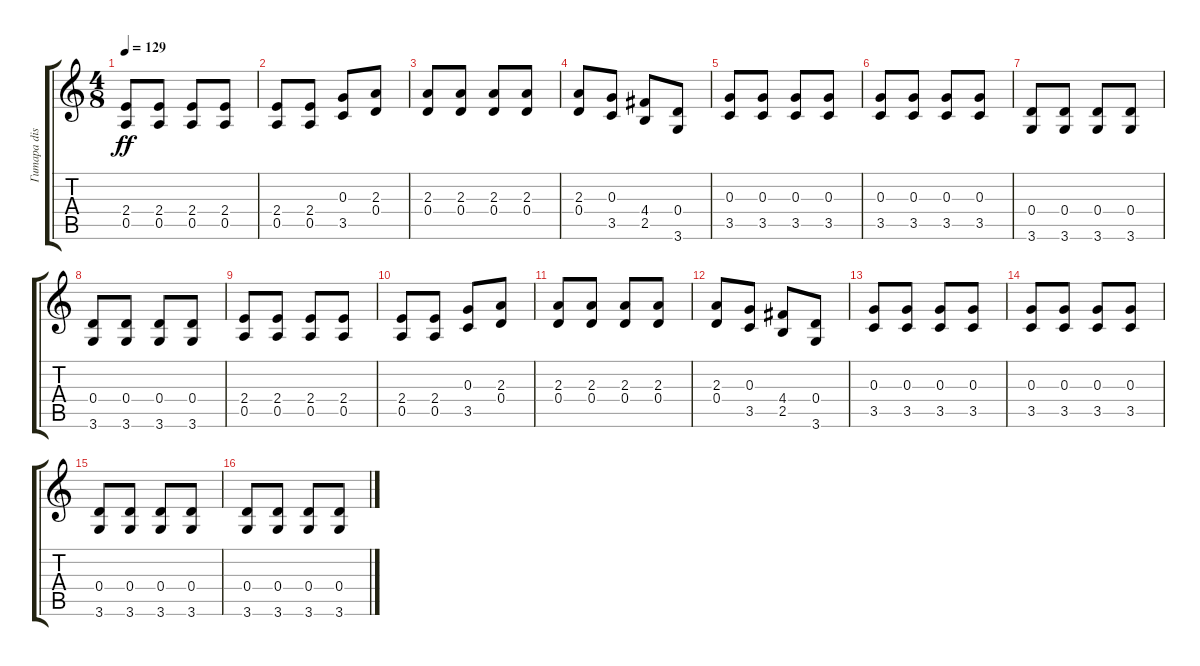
\track ("Гитара dist1" "Гитара dis") {instrument distortionguitar}
\staff {score tabs}
\tuning (E4 B3 G3 D3 A2 E2) {hide}
\ts (4 8)
\tempo 129
\clef g2
\ks c
(2.4 0.5).8{dy ff} (2.4 0.5).8 (2.4 0.5).8 (2.4 0.5).8 |
(2.4 0.5).8 (2.4 0.5).8 (0.3 3.5).8 (2.3 0.4).8 |
(2.3 0.4).8 (2.3 0.4).8 (2.3 0.4).8 (2.3 0.4).8 |
(2.3 0.4).8 (0.3 3.5).8 (4.4 2.5).8 (0.4 3.6).8 |
(0.3 3.5).8 (0.3 3.5).8 (0.3 3.5).8 (0.3 3.5).8 |
(0.3 3.5).8 (0.3 3.5).8 (0.3 3.5).8 (0.3 3.5).8 |
(0.4 3.6).8 (0.4 3.6).8 (0.4 3.6).8 (0.4 3.6).8 |
(0.4 3.6).8 (0.4 3.6).8 (0.4 3.6).8 (0.4 3.6).8 |
(2.4 0.5).8 (2.4 0.5).8 (2.4 0.5).8 (2.4 0.5).8 |
(2.4 0.5).8 (2.4 0.5).8 (0.3 3.5).8 (2.3 0.4).8 |
(2.3 0.4).8 (2.3 0.4).8 (2.3 0.4).8 (2.3 0.4).8 |
(2.3 0.4).8 (0.3 3.5).8 (4.4 2.5).8 (0.4 3.6).8 |
(0.3 3.5).8 (0.3 3.5).8 (0.3 3.5).8 (0.3 3.5).8 |
(0.3 3.5).8 (0.3 3.5).8 (0.3 3.5).8 (0.3 3.5).8 |
(0.4 3.6).8 (0.4 3.6).8 (0.4 3.6).8 (0.4 3.6).8 |
(0.4 3.6).8 (0.4 3.6).8 (0.4 3.6).8 (0.4 3.6).8
